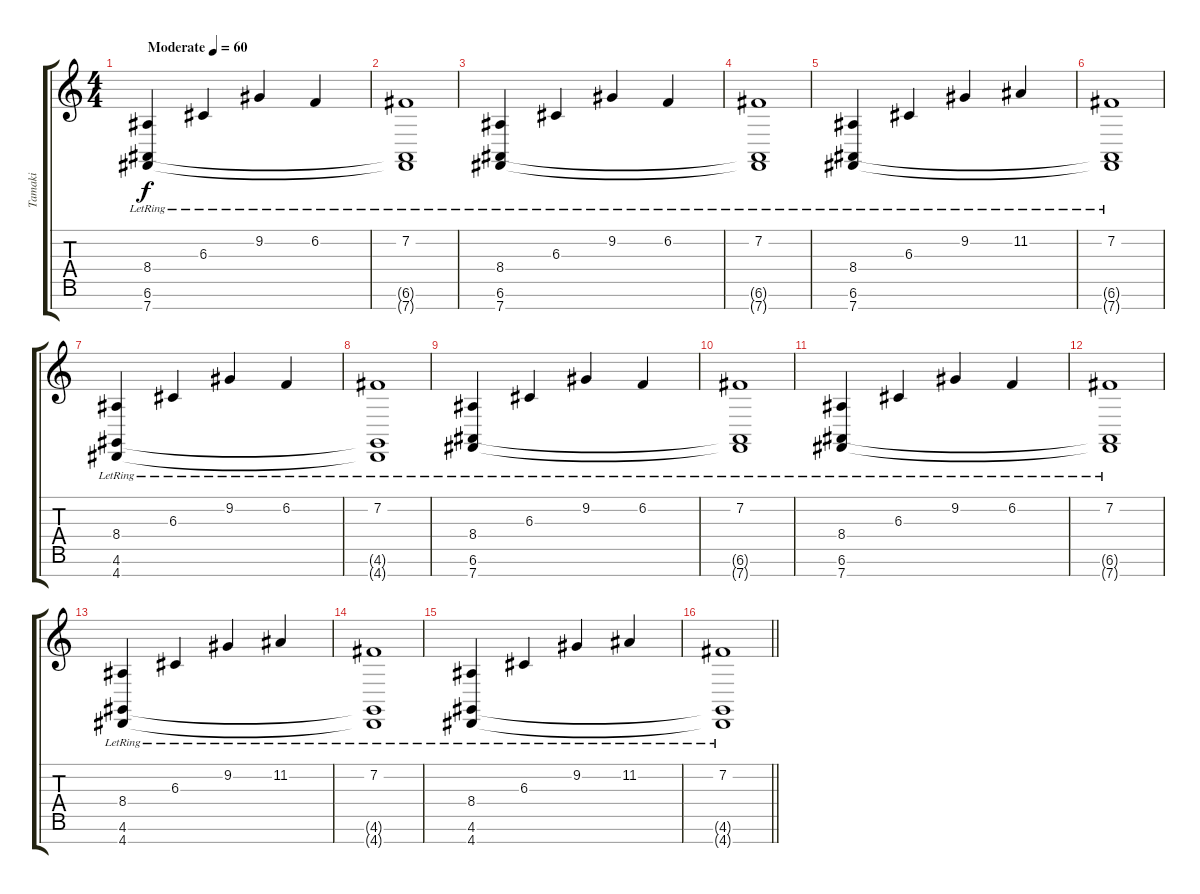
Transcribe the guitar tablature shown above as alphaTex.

\track ("Tamaki" "Tamaki") {instrument acousticgrandpiano}
\staff {score tabs}
\tuning (E4 B3 G3 D3 A2 E2 B1) {hide}
\ts (4 4)
\tempo (60 "Moderate")
\clef g2
\ks c
(8.4{lr} 6.6{lr} 7.7{lr}).4{dy f instrument acousticgrandpiano} 6.3{lr}.4 9.2{lr}.4 6.2{lr}.4 |
(7.2{lr} 6.6{t} 7.7{t}).1 |
(8.4{lr} 6.6{lr} 7.7{lr}).4 6.3{lr}.4 9.2{lr}.4 6.2{lr}.4 |
(7.2{lr} 6.6{t} 7.7{t}).1 |
(8.4{lr} 6.6{lr} 7.7{lr}).4 6.3{lr}.4 9.2{lr}.4 11.2{lr}.4 |
(7.2{lr} 6.6{t} 7.7{t}).1 |
(8.4{lr} 4.6{lr} 4.7{lr}).4 6.3{lr}.4 9.2{lr}.4 6.2{lr}.4 |
(7.2{lr} 4.6{t} 4.7{t}).1 |
(8.4{lr} 6.6{lr} 7.7{lr}).4 6.3{lr}.4 9.2{lr}.4 6.2{lr}.4 |
(7.2{lr} 6.6{t} 7.7{t}).1 |
(8.4{lr} 6.6{lr} 7.7{lr}).4 6.3{lr}.4 9.2{lr}.4 6.2{lr}.4 |
(7.2{lr} 6.6{t} 7.7{t}).1 |
(8.4{lr} 4.6{lr} 4.7{lr}).4 6.3{lr}.4 9.2{lr}.4 11.2{lr}.4 |
(7.2{lr} 4.6{t} 4.7{t}).1 |
(8.4{lr} 4.6{lr} 4.7{lr}).4 6.3{lr}.4 9.2{lr}.4 11.2{lr}.4 |
\barLineRight lightlight
(7.2{lr} 4.6{t} 4.7{t}).1
